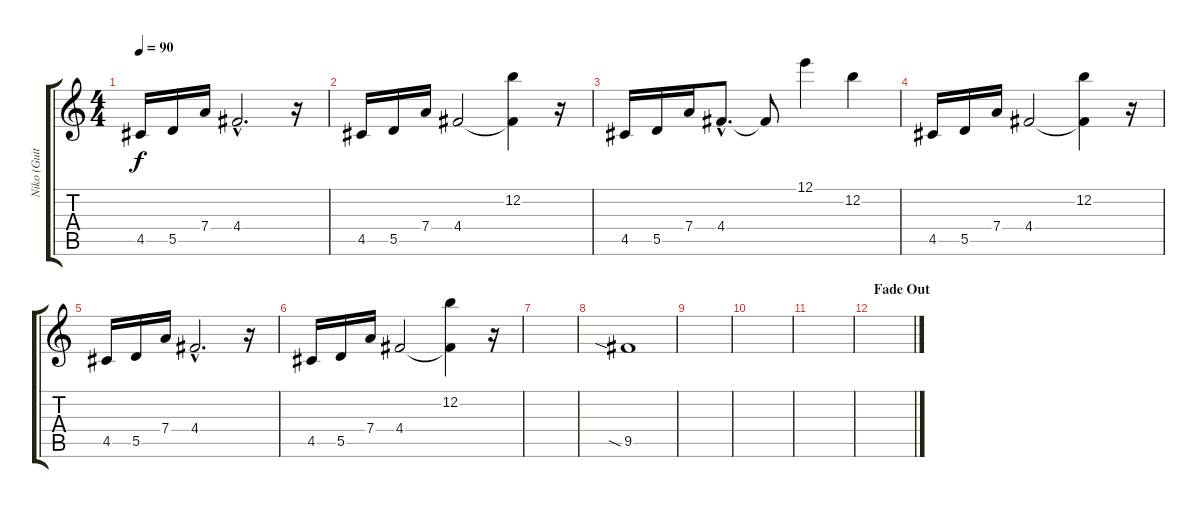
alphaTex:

\track ("Niko (Guitar 1)" "Niko (Guit") {instrument distortionguitar}
\staff {score tabs}
\tuning (E4 B3 G3 D3 A2 E2) {hide}
\ts (4 4)
\tempo 90
\clef g2
\ks c
4.5.16{dy f volume 16 instrument distortionguitar} 5.5.16 7.4.16 4.4{hac}.2{d} r.16 |
4.5.16{volume 16 instrument distortionguitar} 5.5.16 7.4.16 4.4.2 (12.2 4.4{t}).4{volume 9} r.16 |
4.5.16{volume 16 instrument distortionguitar} 5.5.16 7.4.16 4.4{hac}.8{d} 4.4{t}.8 12.1.4{volume 10} 12.2.4 |
4.5.16{volume 16 instrument distortionguitar} 5.5.16 7.4.16 4.4.2 (12.2 4.4{t}).4{volume 9} r.16 |
4.5.16{volume 16 instrument distortionguitar} 5.5.16 7.4.16 4.4{hac}.2{d} r.16 |
4.5.16{volume 16 instrument distortionguitar} 5.5.16 7.4.16 4.4.2 (12.2 4.4{t}).4{volume 9} r.16 |
|
9.5{sia}.1 |
|
|
|
\section ("" "Fade Out")
